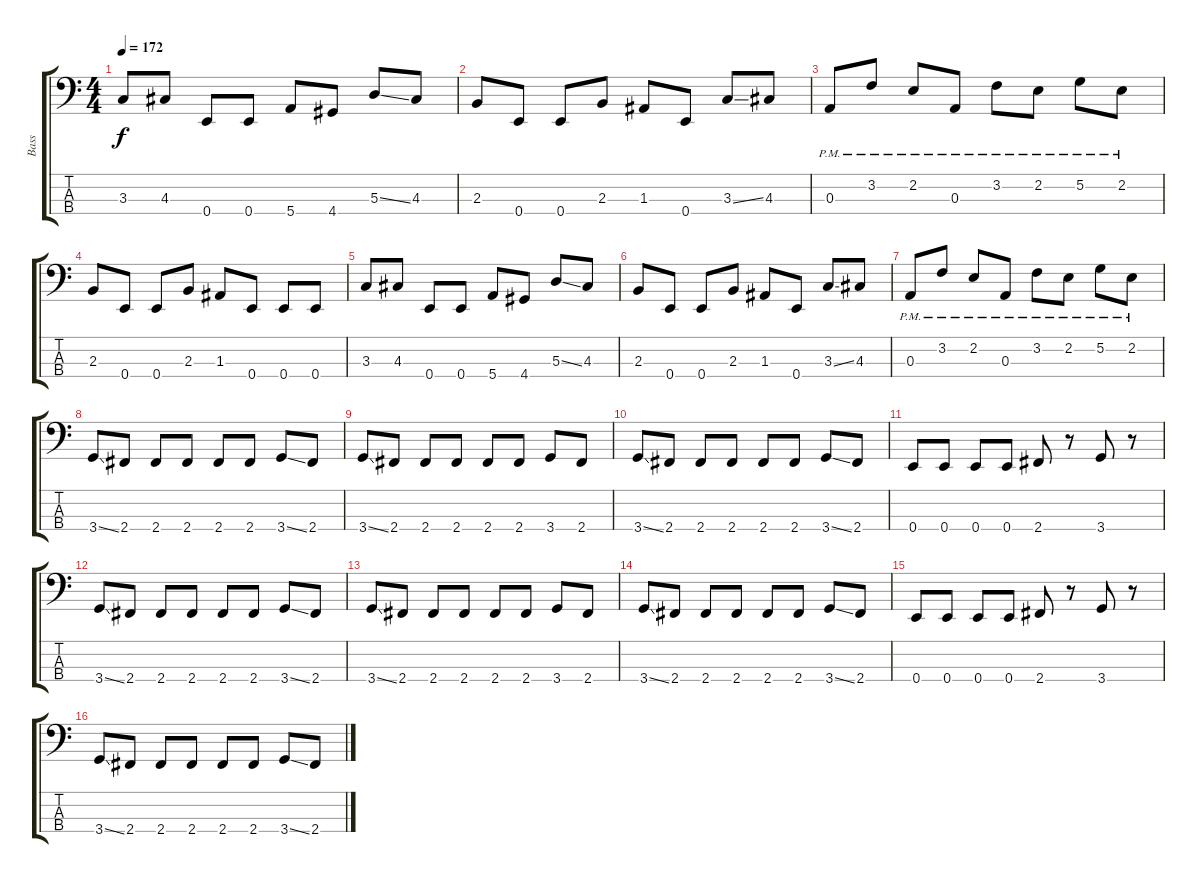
\track ("Bass" "Bass") {instrument electricbasspick}
\staff {score tabs}
\tuning (G2 D2 A1 E1) {hide}
\ts (4 4)
\tempo 172
\clef f4
\ks c
3.3.8{dy f} 4.3.8 0.4.8 0.4.8 5.4.8 4.4.8 5.3{ss}.8 4.3.8 |
2.3.8 0.4.8 0.4.8 2.3.8 1.3.8 0.4.8 3.3{ss}.8 4.3.8 |
0.3{pm}.8 3.2{pm}.8 2.2{pm}.8 0.3{pm}.8 3.2{pm}.8 2.2{pm}.8 5.2{pm}.8 2.2{pm}.8 |
2.3.8 0.4.8 0.4.8 2.3.8 1.3.8 0.4.8 0.4.8 0.4.8 |
3.3.8 4.3.8 0.4.8 0.4.8 5.4.8 4.4.8 5.3{ss}.8 4.3.8 |
2.3.8 0.4.8 0.4.8 2.3.8 1.3.8 0.4.8 3.3{ss}.8 4.3.8 |
0.3{pm}.8 3.2{pm}.8 2.2{pm}.8 0.3{pm}.8 3.2{pm}.8 2.2{pm}.8 5.2{pm}.8 2.2{pm}.8 |
\section ("" "")
3.4{ss}.8 2.4.8 2.4.8 2.4.8 2.4.8 2.4.8 3.4{ss}.8 2.4.8 |
3.4{ss}.8 2.4.8 2.4.8 2.4.8 2.4.8 2.4.8 3.4.8 2.4.8 |
3.4{ss}.8 2.4.8 2.4.8 2.4.8 2.4.8 2.4.8 3.4{ss}.8 2.4.8 |
0.4.8 0.4.8 0.4.8 0.4.8 2.4.8 r.8 3.4.8 r.8 |
3.4{ss}.8 2.4.8 2.4.8 2.4.8 2.4.8 2.4.8 3.4{ss}.8 2.4.8 |
3.4{ss}.8 2.4.8 2.4.8 2.4.8 2.4.8 2.4.8 3.4.8 2.4.8 |
3.4{ss}.8 2.4.8 2.4.8 2.4.8 2.4.8 2.4.8 3.4{ss}.8 2.4.8 |
0.4.8 0.4.8 0.4.8 0.4.8 2.4.8 r.8 3.4.8 r.8 |
3.4{ss}.8 2.4.8 2.4.8 2.4.8 2.4.8 2.4.8 3.4{ss}.8 2.4.8
